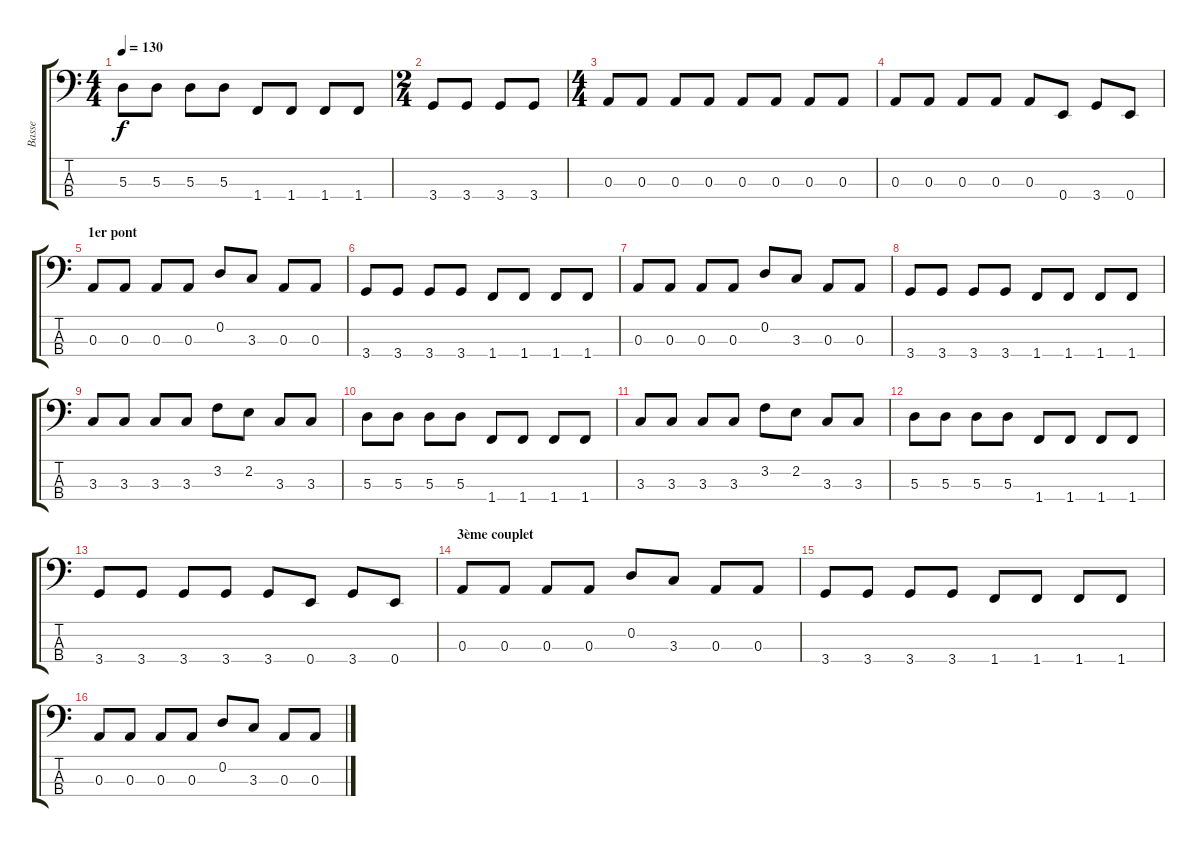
\track ("Basse" "Basse") {instrument electricbassfinger}
\staff {score tabs}
\tuning (G2 D2 A1 E1) {hide}
\ts (4 4)
\tempo 130
\clef f4
\ks c
5.3.8{dy f} 5.3.8 5.3.8 5.3.8 1.4.8 1.4.8 1.4.8 1.4.8 |
\ts (2 4)
3.4.8 3.4.8 3.4.8 3.4.8 |
\ts (4 4)
0.3.8 0.3.8 0.3.8 0.3.8 0.3.8 0.3.8 0.3.8 0.3.8 |
0.3.8 0.3.8 0.3.8 0.3.8 0.3.8 0.4.8 3.4.8 0.4.8 |
\section ("" "1er pont")
0.3.8 0.3.8 0.3.8 0.3.8 0.2.8 3.3.8 0.3.8 0.3.8 |
3.4.8 3.4.8 3.4.8 3.4.8 1.4.8 1.4.8 1.4.8 1.4.8 |
0.3.8 0.3.8 0.3.8 0.3.8 0.2.8 3.3.8 0.3.8 0.3.8 |
3.4.8 3.4.8 3.4.8 3.4.8 1.4.8 1.4.8 1.4.8 1.4.8 |
3.3.8 3.3.8 3.3.8 3.3.8 3.2.8 2.2.8 3.3.8 3.3.8 |
5.3.8 5.3.8 5.3.8 5.3.8 1.4.8 1.4.8 1.4.8 1.4.8 |
3.3.8 3.3.8 3.3.8 3.3.8 3.2.8 2.2.8 3.3.8 3.3.8 |
5.3.8 5.3.8 5.3.8 5.3.8 1.4.8 1.4.8 1.4.8 1.4.8 |
3.4.8 3.4.8 3.4.8 3.4.8 3.4.8 0.4.8 3.4.8 0.4.8 |
\section ("" "3ème couplet")
0.3.8 0.3.8 0.3.8 0.3.8 0.2.8 3.3.8 0.3.8 0.3.8 |
3.4.8 3.4.8 3.4.8 3.4.8 1.4.8 1.4.8 1.4.8 1.4.8 |
0.3.8 0.3.8 0.3.8 0.3.8 0.2.8 3.3.8 0.3.8 0.3.8
